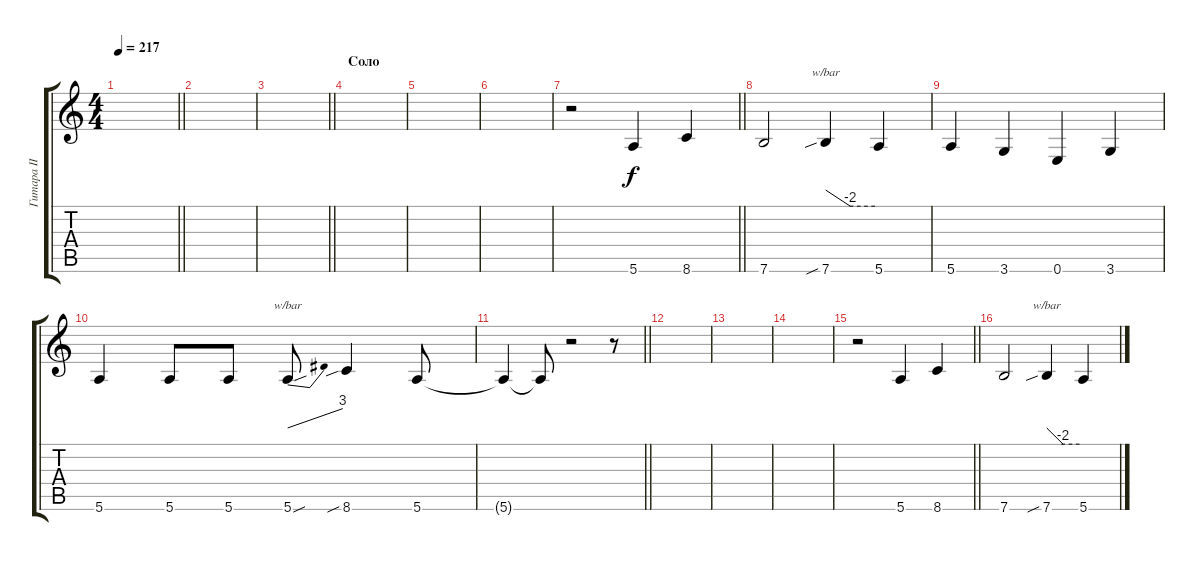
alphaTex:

\track ("Гитара II" "Гитара II") {instrument distortionguitar}
\staff {score tabs}
\tuning (E4 B3 G3 D3 A2 E2) {hide}
\ts (4 4)
\tempo 217
\clef g2
\barLineRight lightlight
\ks c
|
|
\barLineRight lightlight
|
\section ("" "Соло")
|
|
|
\barLineRight lightlight
r.2 5.6.4 8.6.4 |
7.6.2 7.6{sib}.4{tbe (custom default 0 0 30 -8 60 -8)} 5.6.4 |
5.6.4 3.6.4 0.6.4 3.6.4 |
5.6.4 5.6.8 5.6.8 5.6{sou}.8{tbe (dive default 0 0 60 12)} 8.6{sib}.4 5.6.8 |
\barLineRight lightlight
5.6{t}.4 5.6{t}.8 r.2 r.8 |
|
|
|
\barLineRight lightlight
r.2 5.6.4 8.6.4 |
7.6.2 7.6{sib}.4{tbe (custom default 0 0 30 -8 60 -8)} 5.6.4
